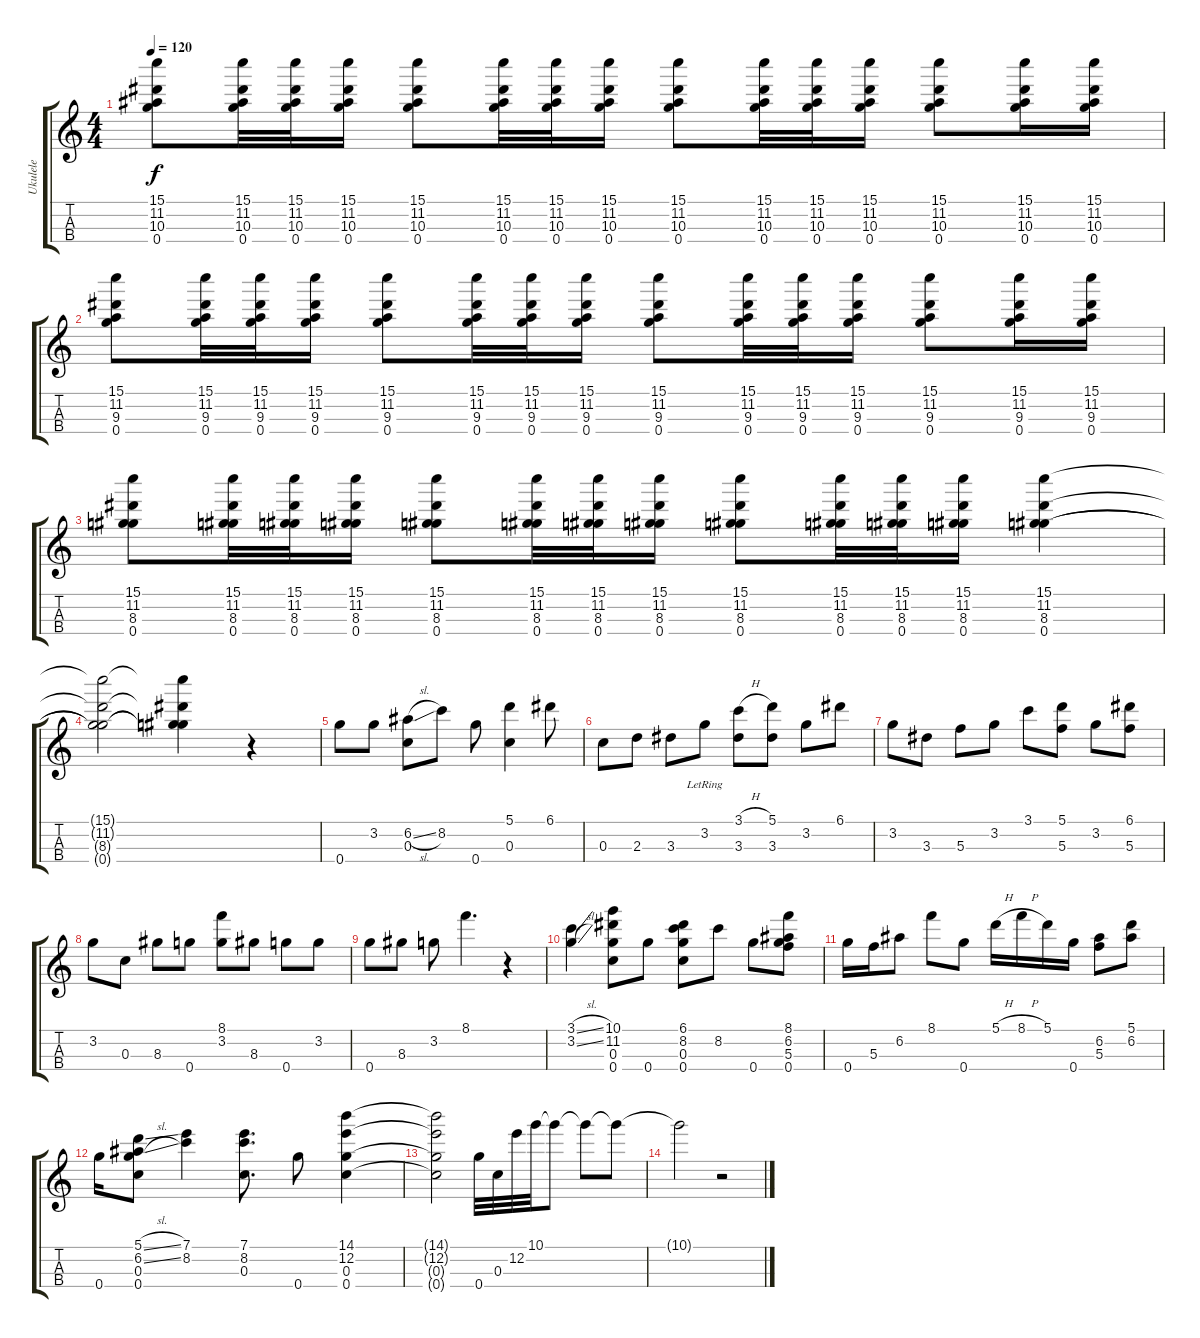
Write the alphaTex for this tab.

\track ("Ukulele" "Ukulele") {instrument acousticguitarnylon}
\staff {score tabs}
\tuning (A4 E4 C4 G4) {hide}
\ts (4 4)
\tempo 120
\clef g2
\ks c
(15.1 11.2 10.3 0.4).8{dy f} (15.1 11.2 10.3 0.4).32 (15.1 11.2 10.3 0.4).32 (15.1 11.2 10.3 0.4).16 (15.1 11.2 10.3 0.4).8 (15.1 11.2 10.3 0.4).32 (15.1 11.2 10.3 0.4).32 (15.1 11.2 10.3 0.4).16 (15.1 11.2 10.3 0.4).8 (15.1 11.2 10.3 0.4).32 (15.1 11.2 10.3 0.4).32 (15.1 11.2 10.3 0.4).16 (15.1 11.2 10.3 0.4).8 (15.1 11.2 10.3 0.4).16 (15.1 11.2 10.3 0.4).16 |
(15.1 11.2 9.3 0.4).8 (15.1 11.2 9.3 0.4).32 (15.1 11.2 9.3 0.4).32 (15.1 11.2 9.3 0.4).16 (15.1 11.2 9.3 0.4).8 (15.1 11.2 9.3 0.4).32 (15.1 11.2 9.3 0.4).32 (15.1 11.2 9.3 0.4).16 (15.1 11.2 9.3 0.4).8 (15.1 11.2 9.3 0.4).32 (15.1 11.2 9.3 0.4).32 (15.1 11.2 9.3 0.4).16 (15.1 11.2 9.3 0.4).8 (15.1 11.2 9.3 0.4).16 (15.1 11.2 9.3 0.4).16 |
(15.1 11.2 8.3 0.4).8 (15.1 11.2 8.3 0.4).32 (15.1 11.2 8.3 0.4).32 (15.1 11.2 8.3 0.4).16 (15.1 11.2 8.3 0.4).8 (15.1 11.2 8.3 0.4).32 (15.1 11.2 8.3 0.4).32 (15.1 11.2 8.3 0.4).16 (15.1 11.2 8.3 0.4).8 (15.1 11.2 8.3 0.4).32 (15.1 11.2 8.3 0.4).32 (15.1 11.2 8.3 0.4).16 (15.1 11.2 8.3 0.4).4 |
(15.1{t} 11.2{t} 8.3{t} 0.4{t}).2 (15.1{t} 11.2{t} 8.3{t} 0.4{t}).4 r.4 |
0.4.8 3.2.8 (6.2{sl} 0.3).8 8.2.8 0.4.8 (5.1 0.3).4 6.1.8 |
0.3.8 2.3.8 3.3.8 3.2{lr}.8 (3.1{h} 3.3).8 (5.1 3.3).8 3.2.8 6.1.8 |
3.2.8 3.3.8 5.3.8 3.2.8 3.1.8 (5.1 5.3).8 3.2.8 (6.1 5.3).8 |
3.2.8 0.3.8 8.3.8 0.4.8 (8.1 3.2).8 8.3.8 0.4.8 3.2.8 |
0.4.8 8.3.8 3.2.8 8.1.4{d} r.4 |
(3.1{sl} 3.2{sl}).4 (10.1 11.2 0.3 0.4).8 0.4.8 (6.1 8.2 0.3 0.4).8 8.2.8 0.4.8 (8.1 6.2 5.3 0.4).8 |
0.4.16 5.3.16 6.2.8 8.1.8 0.4.8 5.1{h}.16 8.1{h}.16 5.1.16 0.4.16 (6.2 5.3).8 (5.1 6.2).8 |
0.4.16 (5.1{sl} 6.2{sl} 0.3 0.4).8 (7.1 8.2).4 (7.1 8.2 0.3).8{d} 0.4.8 (14.1 12.2 0.3 0.4).4 |
(14.1{t} 12.2{t} 0.3{t} 0.4{t}).2 0.4.32 0.3.32 12.2.32 10.1.32 10.1{t}.8 10.1{t}.8 10.1{t}.8 |
10.1{t}.2 r.2
